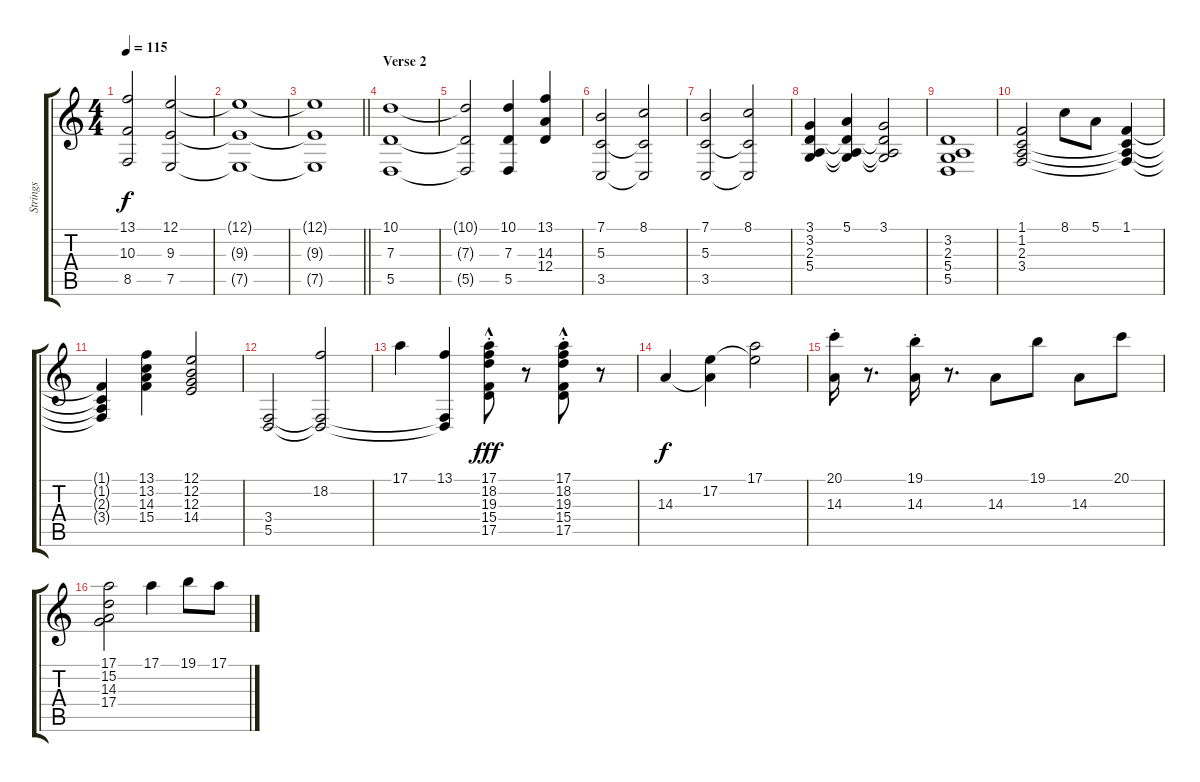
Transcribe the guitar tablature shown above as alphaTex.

\track ("Strings" "Strings") {instrument stringensemble1}
\staff {score tabs}
\tuning (E4 B3 G3 D3 A2 E2) {hide}
\ts (4 4)
\tempo 115
\clef g2
\ks c
(13.1{t} 10.3{t} 8.5{t}).2{dy f} (12.1 9.3 7.5).2 |
(12.1{t} 9.3{t} 7.5{t}).1 |
\barLineRight lightlight
(12.1{t} 9.3{t} 7.5{t}).1 |
\section ("" "Verse 2")
(10.1 7.3 5.5).1 |
(10.1{t} 7.3{t} 5.5{t}).2 (10.1 7.3 5.5).4 (13.1 14.3 12.4).4 |
(7.1 5.3 3.5).2 (8.1 5.3{t} 3.5{t}).2 |
(7.1 5.3 3.5).2 (8.1 5.3{t} 3.5{t}).2 |
(3.1 3.2 2.3 5.4).4 (5.1 3.2{t} 2.3{t} 5.4{t}).4 (3.1 3.2{t} 2.3{t} 5.4{t}).2 |
(3.2 2.3 5.4 5.5).1 |
(1.1 1.2 2.3 3.4).2 8.1.8 5.1.8 (1.1 1.2{t} 2.3{t} 3.4{t}).4 |
(1.1{t} 1.2{t} 2.3{t} 3.4{t}).4 (13.1 13.2 14.3 15.4).4 (12.1 12.2 12.3 14.4).2 |
(3.4 5.5).2 (18.2 3.4{t} 5.5{t}).2 |
17.1.4 (13.1 3.4{t} 5.5{t}).4 (17.1{st} 18.2 19.3 15.4{hac} 17.5).8{dy fff} r.8 (17.1{st} 18.2 19.3 15.4{hac} 17.5).8 r.8 |
14.3.4{dy f} (17.2 14.3{t}).4 (17.1 17.2{t}).2 |
(20.1{st} 14.3).16 r.8{d} (19.1{st} 14.3).16 r.8{d} 14.3.8 19.1.8 14.3.8 20.1.8 |
(17.1 15.2 14.3 17.4).2 17.1.4 19.1.8 17.1.8
